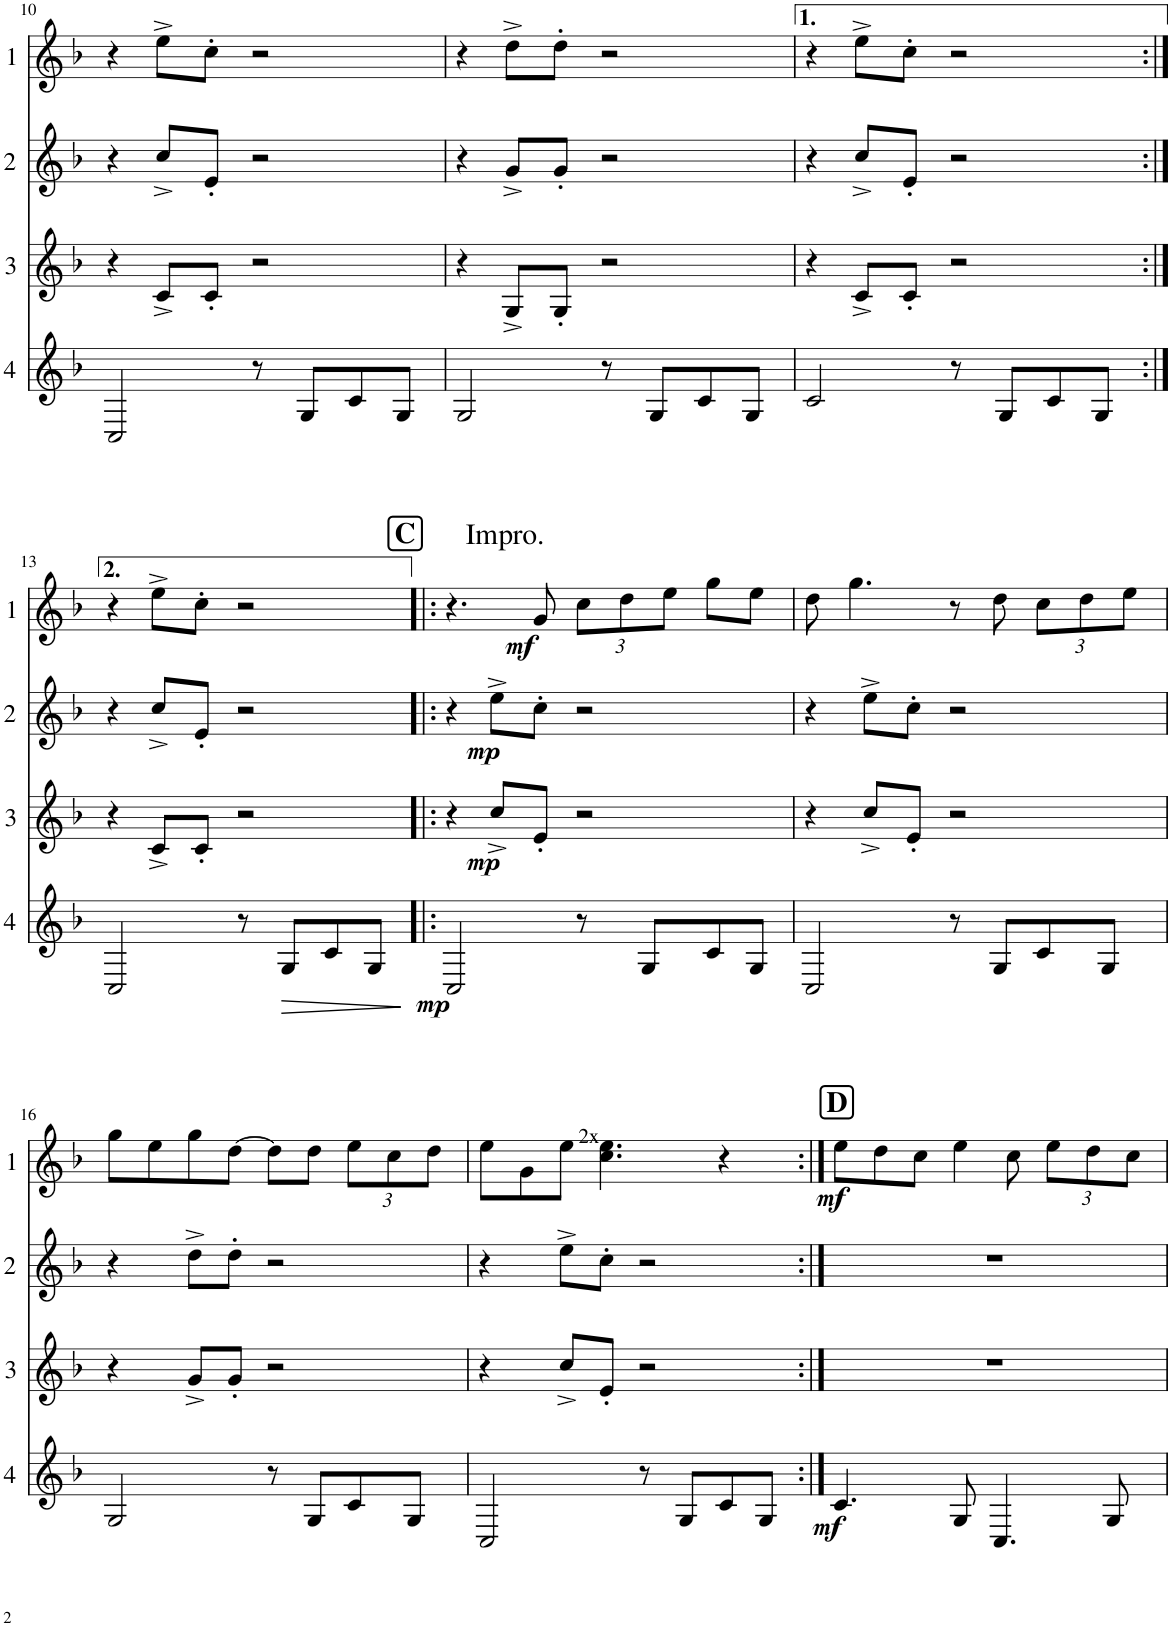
**kern	**dynam	**kern	**dynam	**kern	**dynam	**kern	**dynam
*part4	*part4	*part3	*part3	*part2	*part2	*part1	*part1
*staff4	*staff4	*staff3	*staff3	*staff2	*staff2	*staff1	*staff1
*I"4	*	*I"3	*	*I"2	*	*I"1	*
!!LO:PB:g=z
*clefG2	*	*clefG2	*	*clefG2	*	*clefG2	*
*Trd4c7	*	*Trd4c7	*	*Trd4c7	*	*Trd4c7	*
*k[b-]	*	*k[b-]	*	*k[b-]	*	*k[b-]	*
*M4/4	*	*M4/4	*	*M4/4	*	*M4/4	*
=10	=10	=10	=10	=10	=10	=10	=10
2C/	.	4r	.	4r	.	4r	.
.	.	8c^/L	.	8cc^/L	.	8ee^\L	.
.	.	8c'/J	.	8e'/J	.	8cc'\J	.
8r	.	2r	.	2r	.	2r	.
8G/L	.	.	.	.	.	.	.
8c/	.	.	.	.	.	.	.
8G/J	.	.	.	.	.	.	.
=11	=11	=11	=11	=11	=11	=11	=11
2G/	.	4r	.	4r	.	4r	.
.	.	8G^/L	.	8g^/L	.	8dd^\L	.
.	.	8G'/J	.	8g'/J	.	8dd'\J	.
8r	.	2r	.	2r	.	2r	.
8G/L	.	.	.	.	.	.	.
8c/	.	.	.	.	.	.	.
8G/J	.	.	.	.	.	.	.
=12	=12	=12	=12	=12	=12	=12	=12
2c/	.	4r	.	4r	.	4r	.
.	.	8c^/L	.	8cc^/L	.	8ee^\L	.
.	.	8c'/J	.	8e'/J	.	8cc'\J	.
8r	.	2r	.	2r	.	2r	.
8G/L	.	.	.	.	.	.	.
8c/	.	.	.	.	.	.	.
8G/J	.	.	.	.	.	.	.
!!LO:LB:g=z
=13:|!	=13:|!	=13:|!	=13:|!	=13:|!	=13:|!	=13:|!	=13:|!
2C/	.	4r	.	4r	.	4r	.
.	.	8c^/L	.	8cc^/L	.	8ee^\L	.
.	.	8c'/J	.	8e'/J	.	8cc'\J	.
8r	.	2r	.	2r	.	2r	.
!	!LO:HP:b	!	!	!	!	!	!
8G/L	>	.	.	.	.	.	.
8c/	.	.	.	.	.	.	.
8G/J	.	.	.	.	.	.	.
.	]	.	.	.	.	.	.
!!LO:REH:place=s1:a:B:cj:fs=14:t=C
=14!|:	=14!|:	=14!|:	=14!|:	=14!|:	=14!|:	=14!|:	=14!|:
!	!	!	!	!	!	!LO:TX:a:t=Impro.	!
!	!LO:DY:b	!	!	!	!	!	!
2C/	mp	4r	.	4r	.	4.r	.
!	!	!	!LO:DY:b	!	!LO:DY:b	!	!
.	.	8cc^/L	mp	8ee^\L	mp	.	.
!	!	!	!	!	!	!	!LO:DY:b
.	.	8e'/J	.	8cc'\J	.	8g/	mf
*	*	*	*	*	*	*Xbrackettup	*
8r	.	2r	.	2r	.	12cc\L	.
.	.	.	.	.	.	12dd\	.
8G/L	.	.	.	.	.	.	.
.	.	.	.	.	.	12ee\J	.
8c/	.	.	.	.	.	8gg\L	.
8G/J	.	.	.	.	.	8ee\J	.
=15	=15	=15	=15	=15	=15	=15	=15
2C/	.	4r	.	4r	.	8dd\	.
.	.	.	.	.	.	4.gg\	.
.	.	8cc^/L	.	8ee^\L	.	.	.
.	.	8e'/J	.	8cc'\J	.	.	.
8r	.	2r	.	2r	.	8r	.
8G/L	.	.	.	.	.	8dd\	.
8c/	.	.	.	.	.	12cc\L	.
.	.	.	.	.	.	12dd\	.
8G/J	.	.	.	.	.	.	.
.	.	.	.	.	.	12ee\J	.
!!LO:LB:g=z
=16	=16	=16	=16	=16	=16	=16	=16
2G/	.	4r	.	4r	.	8gg\L	.
.	.	.	.	.	.	8ee\	.
.	.	8g^/L	.	8dd^\L	.	8gg\	.
.	.	8g'/J	.	8dd'\J	.	[8dd\J	.
8r	.	2r	.	2r	.	8dd\L]	.
8G/L	.	.	.	.	.	8dd\J	.
8c/	.	.	.	.	.	12ee\L	.
.	.	.	.	.	.	12cc\	.
8G/J	.	.	.	.	.	.	.
.	.	.	.	.	.	12dd\J	.
=17	=17	=17	=17	=17	=17	=17	=17
2C/	.	4r	.	4r	.	8ee\L	.
.	.	.	.	.	.	8g\	.
.	.	8cc^/L	.	8ee^\L	.	8ee\J	.
!	!	!	!	!	!	!LO:TX:a:t=2x	!
.	.	8e'/J	.	8cc'\J	.	4.cc\ 4.ee\	.
8r	.	2r	.	2r	.	.	.
8G/L	.	.	.	.	.	.	.
8c/	.	.	.	.	.	4r	.
8G/J	.	.	.	.	.	.	.
!!LO:REH:place=s1:a:B:cj:fs=14:t=D
=18:|!	=18:|!	=18:|!	=18:|!	=18:|!	=18:|!	=18:|!	=18:|!
!	!LO:DY:b	!	!	!	!	!	!LO:DY:b
4.c/	mf	1r	.	1r	.	8ee\L	mf
.	.	.	.	.	.	8dd\	.
.	.	.	.	.	.	8cc\J	.
8G/	.	.	.	.	.	4ee\	.
4.C/	.	.	.	.	.	.	.
.	.	.	.	.	.	8cc\	.
.	.	.	.	.	.	12ee\L	.
.	.	.	.	.	.	12dd\	.
8G/	.	.	.	.	.	.	.
.	.	.	.	.	.	12cc\J	.
=	=	=	=	=	=	=	=
*-	*-	*-	*-	*-	*-	*-	*-
